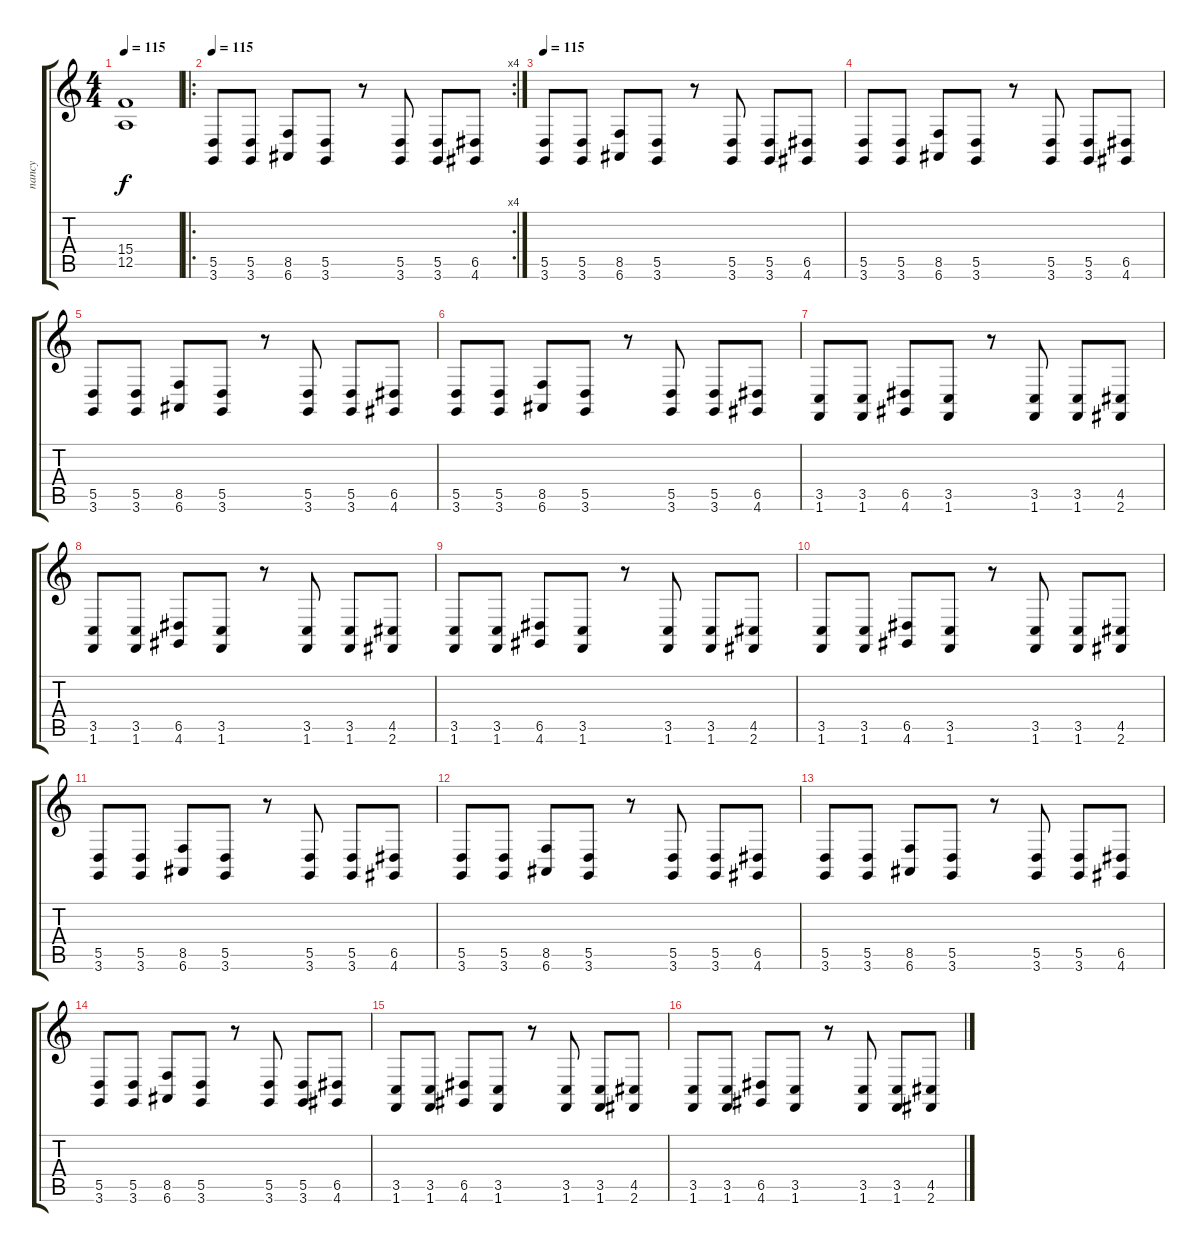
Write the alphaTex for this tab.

\track ("nancy" "nancy") {instrument choiraahs}
\staff {score tabs}
\tuning (E4 B3 G3 D3 A2 E2) {hide}
\ts (4 4)
\tempo 115
\clef g2
\ks c
(15.4{t} 12.5{t}).1{dy f} |
\ro
\rc 4
\tempo 115
(5.5 3.6).8 (5.5 3.6).8 (8.5 6.6).8 (5.5 3.6).8 r.8 (5.5 3.6).8 (5.5 3.6).8 (6.5 4.6).8 |
\tempo 115
(5.5 3.6).8 (5.5 3.6).8 (8.5 6.6).8 (5.5 3.6).8 r.8 (5.5 3.6).8 (5.5 3.6).8 (6.5 4.6).8 |
(5.5 3.6).8 (5.5 3.6).8 (8.5 6.6).8 (5.5 3.6).8 r.8 (5.5 3.6).8 (5.5 3.6).8 (6.5 4.6).8 |
(5.5 3.6).8 (5.5 3.6).8 (8.5 6.6).8 (5.5 3.6).8 r.8 (5.5 3.6).8 (5.5 3.6).8 (6.5 4.6).8 |
(5.5 3.6).8 (5.5 3.6).8 (8.5 6.6).8 (5.5 3.6).8 r.8 (5.5 3.6).8 (5.5 3.6).8 (6.5 4.6).8 |
(3.5 1.6).8 (3.5 1.6).8 (6.5 4.6).8 (3.5 1.6).8 r.8 (3.5 1.6).8 (3.5 1.6).8 (4.5 2.6).8 |
(3.5 1.6).8 (3.5 1.6).8 (6.5 4.6).8 (3.5 1.6).8 r.8 (3.5 1.6).8 (3.5 1.6).8 (4.5 2.6).8 |
(3.5 1.6).8 (3.5 1.6).8 (6.5 4.6).8 (3.5 1.6).8 r.8 (3.5 1.6).8 (3.5 1.6).8 (4.5 2.6).8 |
(3.5 1.6).8 (3.5 1.6).8 (6.5 4.6).8 (3.5 1.6).8 r.8 (3.5 1.6).8 (3.5 1.6).8 (4.5 2.6).8 |
(5.5 3.6).8 (5.5 3.6).8 (8.5 6.6).8 (5.5 3.6).8 r.8 (5.5 3.6).8 (5.5 3.6).8 (6.5 4.6).8 |
(5.5 3.6).8 (5.5 3.6).8 (8.5 6.6).8 (5.5 3.6).8 r.8 (5.5 3.6).8 (5.5 3.6).8 (6.5 4.6).8 |
(5.5 3.6).8 (5.5 3.6).8 (8.5 6.6).8 (5.5 3.6).8 r.8 (5.5 3.6).8 (5.5 3.6).8 (6.5 4.6).8 |
(5.5 3.6).8 (5.5 3.6).8 (8.5 6.6).8 (5.5 3.6).8 r.8 (5.5 3.6).8 (5.5 3.6).8 (6.5 4.6).8 |
(3.5 1.6).8 (3.5 1.6).8 (6.5 4.6).8 (3.5 1.6).8 r.8 (3.5 1.6).8 (3.5 1.6).8 (4.5 2.6).8 |
(3.5 1.6).8 (3.5 1.6).8 (6.5 4.6).8 (3.5 1.6).8 r.8 (3.5 1.6).8 (3.5 1.6).8 (4.5 2.6).8
